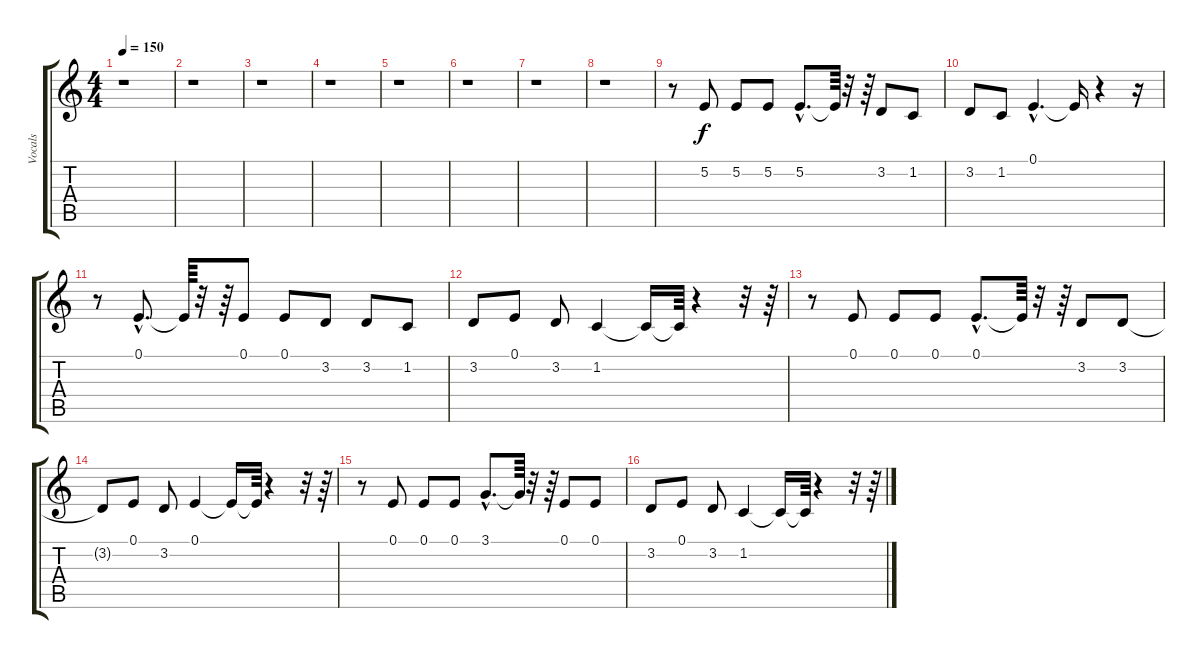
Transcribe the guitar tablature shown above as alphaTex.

\track ("Vocals " "Vocals ") {instrument acousticgrandpiano}
\staff {score tabs}
\tuning (E4 B3 G3 D3 A2 E2) {hide}
\ts (4 4)
\tempo 150
\clef g2
\ks c
r.1{dy f} |
r.1 |
r.1 |
r.1 |
r.1 |
r.1 |
r.1 |
r.1 |
r.8 5.2.8 5.2.8 5.2.8 5.2{hac}.8{d} 5.2{t}.64 r.32 r.64 3.2.8 1.2.8 |
3.2.8 1.2.8 0.1{hac}.4{d} 0.1{t}.16 r.4 r.16 |
r.8 0.1{hac}.8{d} 0.1{t}.64 r.32 r.64 0.1.8 0.1.8 3.2.8 3.2.8 1.2.8 |
3.2.8 0.1.8 3.2.8 1.2.4 1.2{t}.16 1.2{t}.64 r.4 r.32 r.64 |
r.8 0.1.8 0.1.8 0.1.8 0.1{hac}.8{d} 0.1{t}.64 r.32 r.64 3.2.8 3.2.8 |
3.2{t}.8 0.1.8 3.2.8 0.1.4 0.1{t}.16 0.1{t}.64 r.4 r.32 r.64 |
r.8 0.1.8 0.1.8 0.1.8 3.1{hac}.8{d} 3.1{t}.64 r.32 r.64 0.1.8 0.1.8 |
3.2.8 0.1.8 3.2.8 1.2.4 1.2{t}.16 1.2{t}.64 r.4 r.32 r.64
